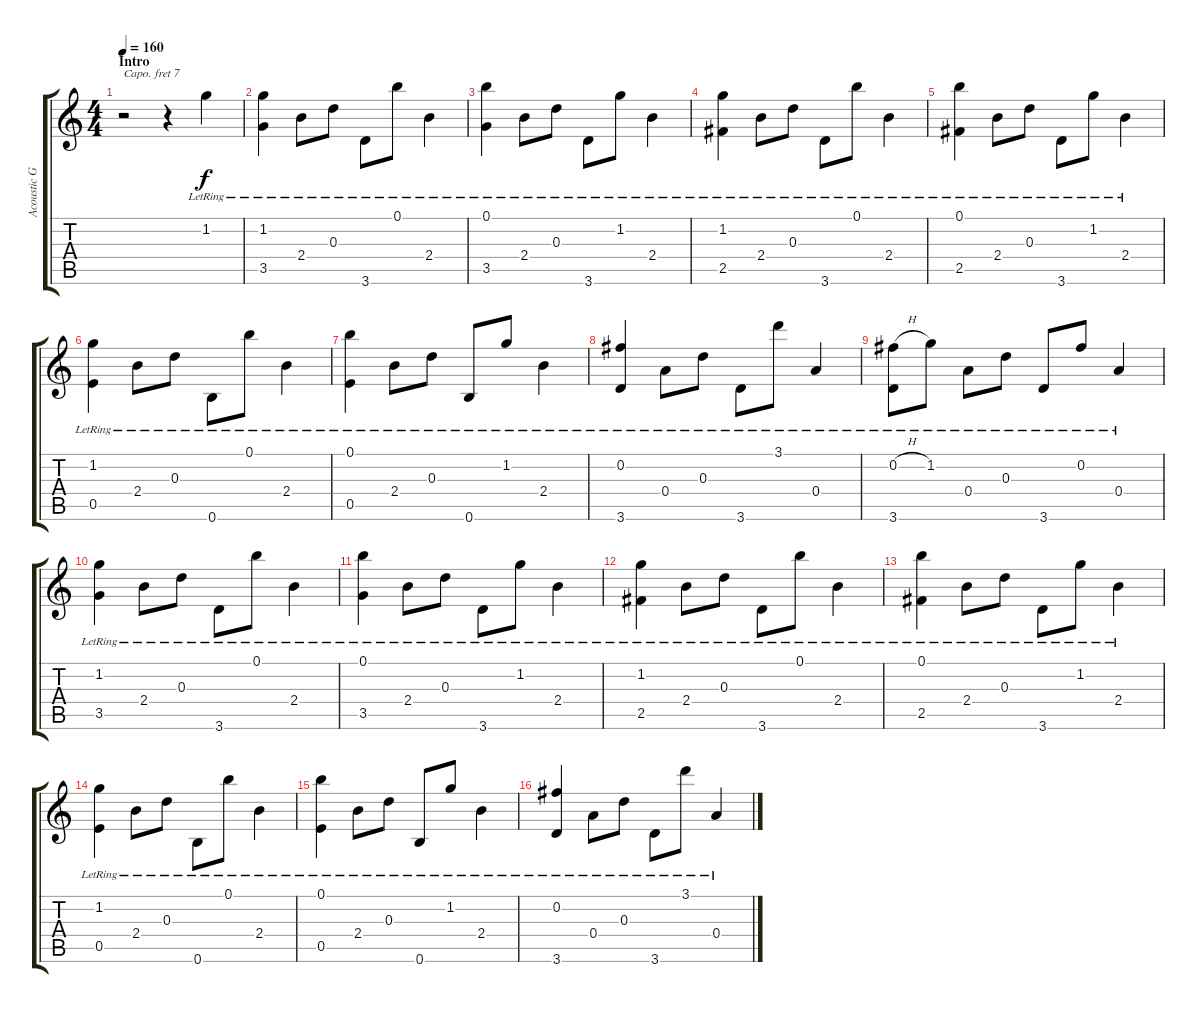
\track ("Acoustic Guitar 2" "Acoustic G") {instrument acousticguitarsteel}
\staff {score tabs}
\capo 7
\tuning (E4 B3 G3 D3 A2 E2) {hide}
\ts (4 4)
\section ("" "Intro")
\tempo 160
\clef g2
\ks c
r.2{dy f instrument acousticguitarsteel} r.4 1.2{lr}.4 |
(1.2{lr} 3.5{lr}).4 2.4{lr}.8 0.3{lr}.8 3.6{lr}.8 0.1{lr}.8 2.4{lr}.4 |
(0.1{lr} 3.5{lr}).4 2.4{lr}.8 0.3{lr}.8 3.6{lr}.8 1.2{lr}.8 2.4{lr}.4 |
(1.2{lr} 2.5{lr}).4 2.4{lr}.8 0.3{lr}.8 3.6{lr}.8 0.1{lr}.8 2.4{lr}.4 |
(0.1{lr} 2.5{lr}).4 2.4{lr}.8 0.3{lr}.8 3.6{lr}.8 1.2{lr}.8 2.4{lr}.4 |
(1.2{lr} 0.5{lr}).4 2.4{lr}.8 0.3{lr}.8 0.6{lr}.8 0.1{lr}.8 2.4{lr}.4 |
(0.1{lr} 0.5{lr}).4 2.4{lr}.8 0.3{lr}.8 0.6{lr}.8 1.2{lr}.8 2.4{lr}.4 |
(0.2{lr} 3.6{lr}).4 0.4{lr}.8 0.3{lr}.8 3.6{lr}.8 3.1{lr}.8 0.4{lr}.4 |
(0.2{h} 3.6{lr}).8 1.2{lr}.8 0.4{lr}.8 0.3{lr}.8 3.6{lr}.8 0.2{lr}.8 0.4{lr}.4 |
(1.2{lr} 3.5{lr}).4 2.4{lr}.8 0.3{lr}.8 3.6{lr}.8 0.1{lr}.8 2.4{lr}.4 |
(0.1{lr} 3.5{lr}).4 2.4{lr}.8 0.3{lr}.8 3.6{lr}.8 1.2{lr}.8 2.4{lr}.4 |
(1.2{lr} 2.5{lr}).4 2.4{lr}.8 0.3{lr}.8 3.6{lr}.8 0.1{lr}.8 2.4{lr}.4 |
(0.1{lr} 2.5{lr}).4 2.4{lr}.8 0.3{lr}.8 3.6{lr}.8 1.2{lr}.8 2.4{lr}.4 |
(1.2{lr} 0.5{lr}).4 2.4{lr}.8 0.3{lr}.8 0.6{lr}.8 0.1{lr}.8 2.4{lr}.4 |
(0.1{lr} 0.5{lr}).4 2.4{lr}.8 0.3{lr}.8 0.6{lr}.8 1.2{lr}.8 2.4{lr}.4 |
(0.2{lr} 3.6{lr}).4 0.4{lr}.8 0.3{lr}.8 3.6{lr}.8 3.1{lr}.8 0.4{lr}.4
